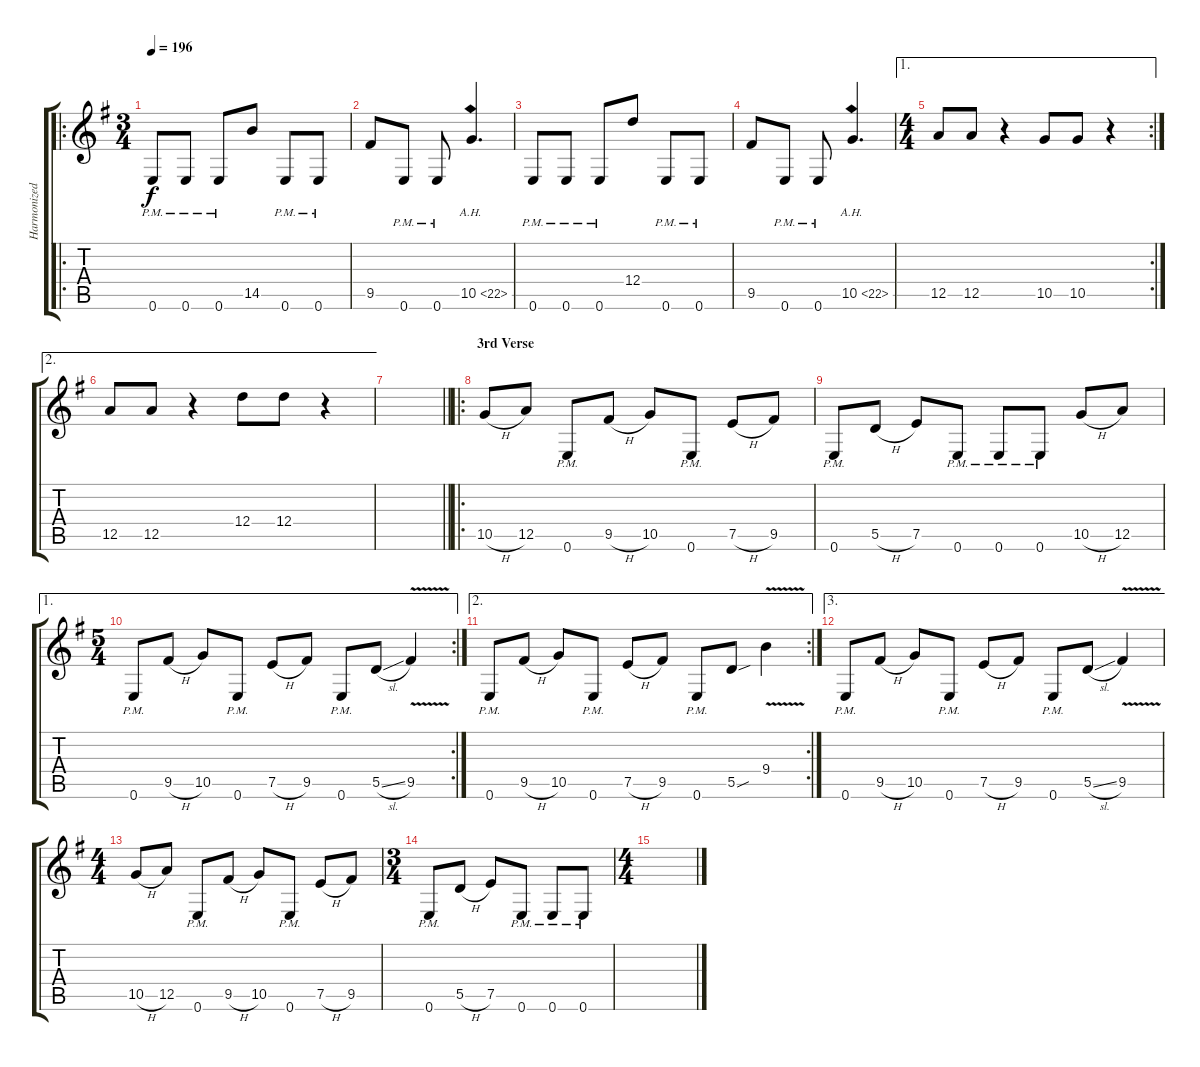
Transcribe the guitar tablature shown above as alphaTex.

\track ("Harmonized/Rhythm Gtr" "Harmonized") {instrument distortionguitar}
\staff {score tabs}
\tuning (E4 B3 G3 D3 A2 E2) {hide}
\ro
\ts (3 4)
\tempo 196
\clef g2
\ks g
0.6{pm}.8{dy f} 0.6{pm}.8 0.6{pm}.8 14.5.8 0.6{pm}.8 0.6{pm}.8 |
9.5.8 0.6{pm}.8 0.6{pm}.8 10.5{ah 12}.4{d} |
0.6{pm}.8 0.6{pm}.8 0.6{pm}.8 12.4.8 0.6{pm}.8 0.6{pm}.8 |
9.5.8 0.6{pm}.8 0.6{pm}.8 10.5{ah 12}.4{d} |
\ae 1
\rc 2
\ts (4 4)
12.5.8 12.5.8 r.4 10.5.8 10.5.8 r.4 |
\ae 2
12.5.8 12.5.8 r.4 12.4.8 12.4.8 r.4 |
\barLineRight lightlight
|
\ro
\section ("" "3rd Verse")
10.5{h}.8 12.5.8 0.6{pm}.8 9.5{h}.8 10.5.8 0.6{pm}.8 7.5{h}.8 9.5.8 |
0.6{pm}.8 5.5{h}.8 7.5.8 0.6{pm}.8 0.6{pm}.8 0.6{pm}.8 10.5{h}.8 12.5.8 |
\ae 1
\rc 2
\ts (5 4)
0.6{pm}.8 9.5{h}.8 10.5.8 0.6{pm}.8 7.5{h}.8 9.5.8 0.6{pm}.8 5.5{sl}.8 9.5{v}.4 |
\ae 2
\rc 2
0.6{pm}.8 9.5{h}.8 10.5.8 0.6{pm}.8 7.5{h}.8 9.5.8 0.6{pm}.8 5.5{sou}.8 9.4{v}.4 |
\ae 3
0.6{pm}.8 9.5{h}.8 10.5.8 0.6{pm}.8 7.5{h}.8 9.5.8 0.6{pm}.8 5.5{sl}.8 9.5{v}.4 |
\ts (4 4)
10.5{h}.8 12.5.8 0.6{pm}.8 9.5{h}.8 10.5.8 0.6{pm}.8 7.5{h}.8 9.5.8 |
\ts (3 4)
0.6{pm}.8 5.5{h}.8 7.5.8 0.6{pm}.8 0.6{pm}.8 0.6{pm}.8 |
\ts (4 4)
